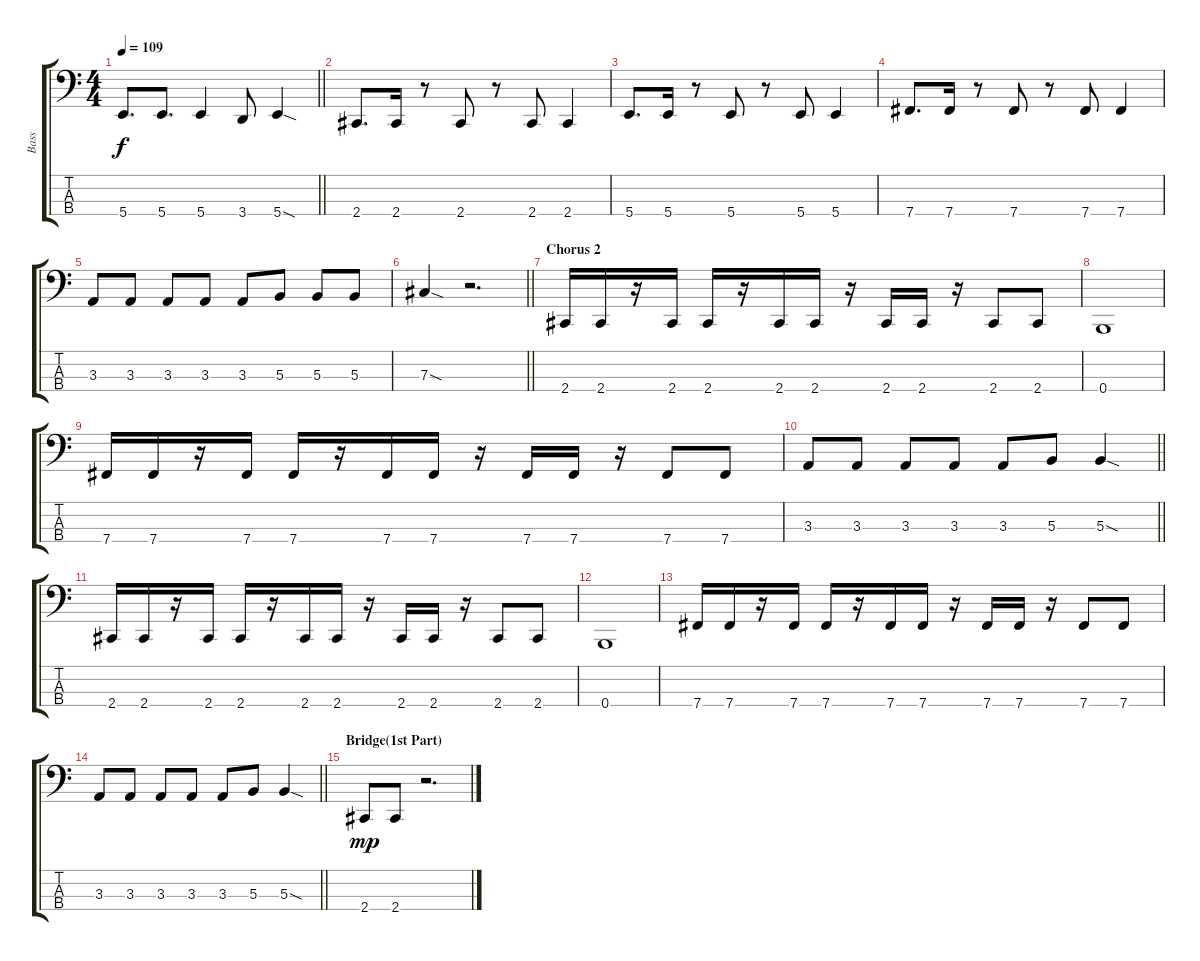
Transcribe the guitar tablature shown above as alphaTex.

\track ("Bass" "Bass") {instrument electricbassfinger}
\staff {score tabs}
\tuning (E2 B1 Gb1 B0) {hide}
\ts (4 4)
\tempo 109
\clef f4
\barLineRight lightlight
\ks c
5.4.8{d dy f} 5.4.8{d} 5.4.4 3.4.8 5.4{sod}.4 |
2.4.8{d} 2.4.16 r.8 2.4.8 r.8 2.4.8 2.4.4 |
5.4.8{d} 5.4.16 r.8 5.4.8 r.8 5.4.8 5.4.4 |
7.4.8{d} 7.4.16 r.8 7.4.8 r.8 7.4.8 7.4.4 |
3.3.8 3.3.8 3.3.8 3.3.8 3.3.8 5.3.8 5.3.8 5.3.8 |
\barLineRight lightlight
7.3{sod}.4 r.2{d} |
\section ("" "Chorus 2")
2.4.16 2.4.16 r.16 2.4.16 2.4.16 r.16 2.4.16 2.4.16 r.16 2.4.16 2.4.16 r.16 2.4.8 2.4.8 |
0.4.1 |
7.4.16 7.4.16 r.16 7.4.16 7.4.16 r.16 7.4.16 7.4.16 r.16 7.4.16 7.4.16 r.16 7.4.8 7.4.8 |
\barLineRight lightlight
3.3.8 3.3.8 3.3.8 3.3.8 3.3.8 5.3.8 5.3{sod}.4 |
2.4.16 2.4.16 r.16 2.4.16 2.4.16 r.16 2.4.16 2.4.16 r.16 2.4.16 2.4.16 r.16 2.4.8 2.4.8 |
0.4.1 |
7.4.16 7.4.16 r.16 7.4.16 7.4.16 r.16 7.4.16 7.4.16 r.16 7.4.16 7.4.16 r.16 7.4.8 7.4.8 |
\barLineRight lightlight
3.3.8 3.3.8 3.3.8 3.3.8 3.3.8 5.3.8 5.3{sod}.4 |
\section ("" "Bridge(1st Part)")
2.4.8{dy mp} 2.4.8 r.2{d}
